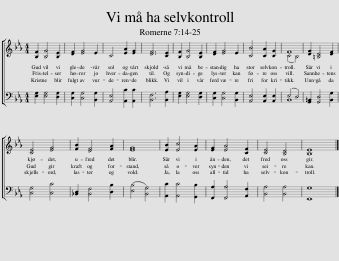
X:1
%%score { ( 1 3 ) | ( 2 4 ) }
L:1/8
M:4/4
I:linebreak $
K:Eb
V:1 treble
V:3 treble
V:2 bass
V:4 bass
V:1
 [B,F]2 [B,G]4 [B,E]2 | [DF]2 [EG]4 E2 | C4 [EA]2 [EG]2 | [DF]6 [CE]2 | [B,F]2 [B,G]4 [B,E]2 | %5
 [DF]2 [EG]4 E2 | [CB]4 [CA]2 [CG]2 | F8 | [DG]2 [=B,D]4 [DF]2 |$ [CE]4 [EG]4 | %10
 [FB]2 [DF]4 [FA]2 | [EG]8 | [EB]2 [Ec]4 [EA]2 | [EG]2 [EA]4 [CF]2 | [CE]4 [B,D]4 | %15
 [B,E]8 |] %16
V:2
 [E,G,]2 [E,G,]4 [D,G,]2 | [C,G,]2 [C,G,]4 [B,,G,]2 | [A,,E,]4 [A,,C]2 [A,,C]2 | [B,,F,]6 [B,,A,]2 | [E,G,]2 [E,G,]4 [D,G,]2 | %5
 [C,G,]2 [C,G,]4 [B,,G,]2 | [A,,E,]4 [A,,E,]2 [A,,E,]2 | (E,4 D,4) | [G,,=B,,]2 [G,,D,]4 [B,,G,]2 |$ [C,G,]4 [C,C]4 | %10
 [_B,,D,]2 [B,,F,]4 [D,B,]2 | ([E,B,]4 [B,,G,]4) | [A,,C]2 [A,,C]4 [G,,B,]2 | [F,,A,]2 [F,,A,]4 [A,,F,]2 | [B,,A,]4 [B,,A,]4 | %15
 [E,,G,]8 |] %16
V:3
 x8 | x8 | x8 | x8 | x8 | %5
 x8 | x8 | (C4 B,4) | x8 |$ x8 | %10
 x8 | x8 | x8 | x8 | x8 | %15
 x8 |] %16
V:4
 x8 | x8 | x8 | x8 | x8 | %5
 x8 | x8 | B,,8 | x8 |$ x8 | %10
 x8 | x8 | x8 | x8 | x8 | %15
 x8 |] %16
